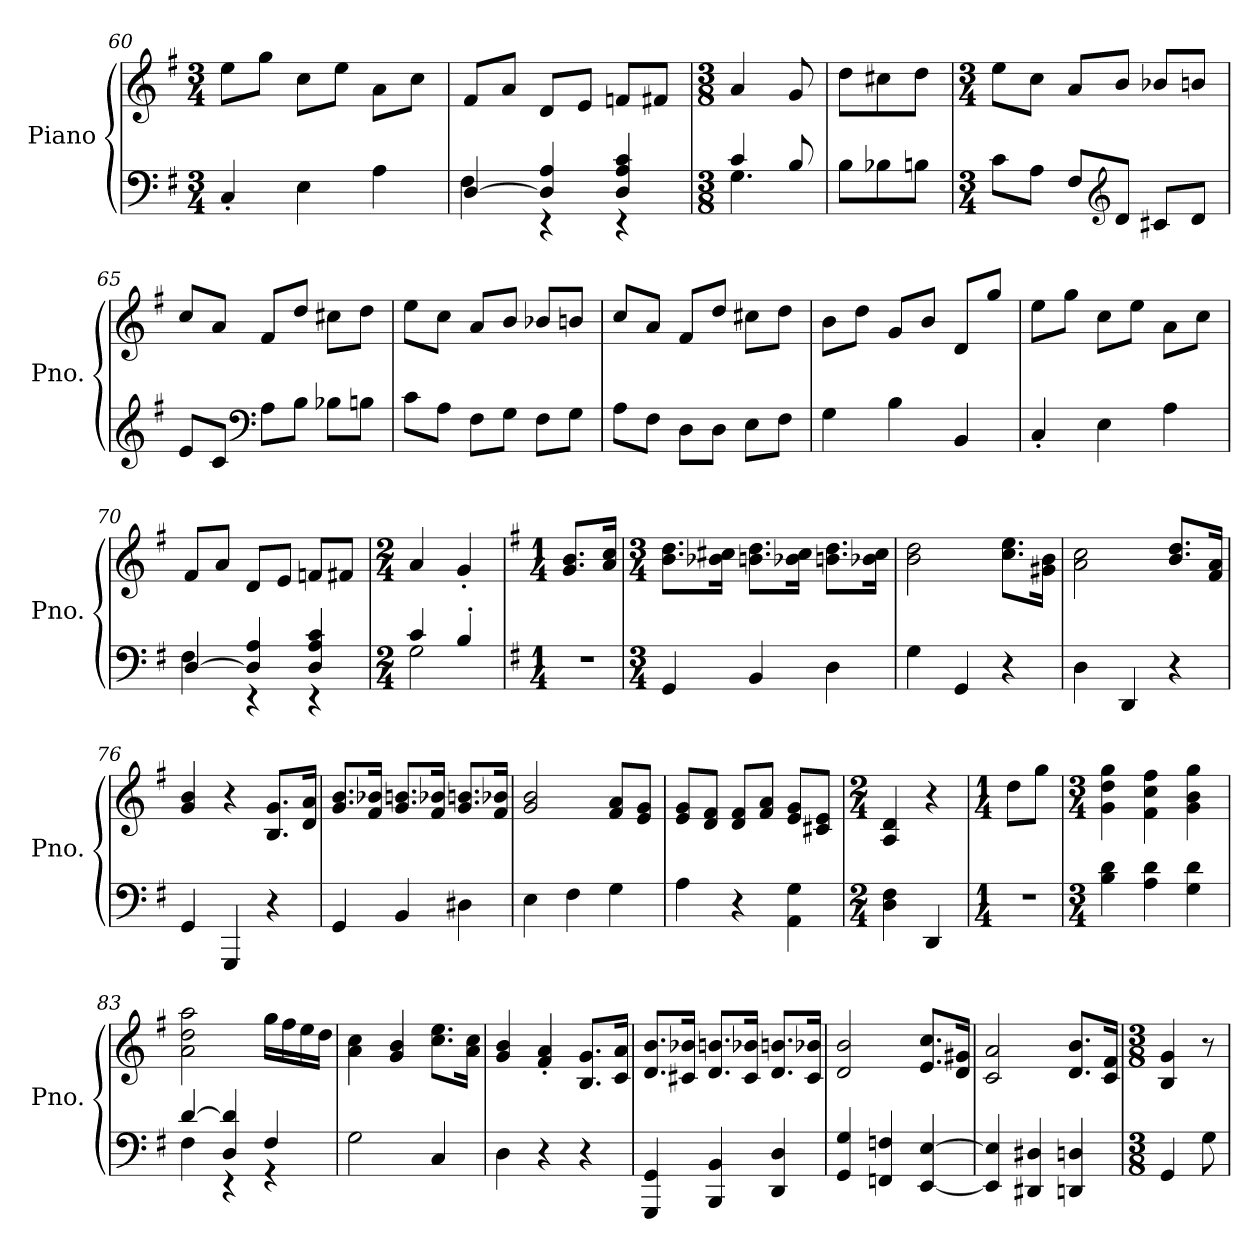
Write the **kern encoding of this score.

**kern	**kern
*part1	*part1
*staff2	*staff1
*I"Piano	*
*I'Pno.	*
*clefF4	*clefG2
*k[f#]	*k[f#]
*M3/4	*M3/4
=60	=60
4C'/	8ee\L
.	8gg\J
4E\	8cc\L
.	8ee\J
4A\	8a\L
.	8cc\J
=61	=61
*^	*
[4D/	4F#\	8f#/L
.	.	8a/J
4D/] 4A/	4r	8d/L
.	.	8e/J
4D/ 4A/ 4c/	4r	8fn/L
.	.	8f#X/J
=62	=62	=62
*M3/8	*	*M3/8
4c/	4.G\	4a/
8B/	.	8g/
*v	*v	*
!!LO:LB:g=z
=63	=63
8B\L	8dd\L
8B-X\	8cc#X\
8Bn\J	8dd\J
=64	=64
*M3/4	*M3/4
8c\L	8ee\L
8A\J	8cc\J
8F#/L	8a/L
*clefG2	*
8d/J	8b/J
8c#X/L	8b-X/L
8d/J	8bn/J
=65	=65
8e/L	8cc/L
8c/J	8a/J
*clefF4	*
8A\L	8f#/L
8B\J	8dd/J
8B-X\L	8cc#X\L
8Bn\J	8dd\J
=66	=66
8c\L	8ee\L
8A\J	8cc\J
8F#\L	8a/L
8G\J	8b/J
8F#\L	8b-X/L
8G\J	8bn/J
=67	=67
8A\L	8cc/L
8F#\J	8a/J
8D\L	8f#/L
8D\J	8dd/J
8E\L	8cc#X\L
8F#\J	8dd\J
!!LO:PB:g=z
=68	=68
4G\	8b\L
.	8dd\J
4B\	8g/L
.	8b/J
4BB/	8d/L
.	8gg/J
=69	=69
4C'/	8ee\L
.	8gg\J
4E\	8cc\L
.	8ee\J
4A\	8a\L
.	8cc\J
=70	=70
*^	*
[4D/	4F#\	8f#/L
.	.	8a/J
4D/] 4A/	4r	8d/L
.	.	8e/J
4D/ 4A/ 4c/	4r	8fn/L
.	.	8f#X/J
=71	=71	=71
*M2/4	*	*M2/4
4c/	2G\	4a/
4B'/	.	4g'/
*v	*v	*
=72	=72
*k[f#]	*k[f#]
*M1/4	*M1/4
4r	8.g/ 8.b/L
.	16a/ 16cc/Jk
!!LO:LB:g=z
=73	=73
*M3/4	*M3/4
4GG/	8.b\ 8.dd\L
.	16b-X\ 16cc#X\Jk
4BB/	8.bn\ 8.dd\L
.	16b-X\ 16cc#\Jk
4D\	8.bn\ 8.dd\L
.	16b-X\ 16cc#\Jk
=74	=74
4G\	2b\ 2dd\
4GG/	.
4r	8.cc\ 8.ee\L
.	16g#X\ 16b\Jk
=75	=75
4D\	2a\ 2cc\
4DD/	.
4r	8.b/ 8.dd/L
.	16f#/ 16a/Jk
=76	=76
4GG/	4g/ 4b/
4GGG/	4r
4r	8.B/ 8.g/L
.	16d/ 16a/Jk
=77	=77
4GG/	8.g/ 8.b/L
.	16f#/ 16b-X/Jk
4BB/	8.g/ 8.bn/L
.	16f#/ 16b-X/Jk
4D#X\	8.g/ 8.bn/L
.	16f#/ 16b-X/Jk
!!LO:LB:g=z
=78	=78
4E\	2g/ 2b/
4F#\	.
4G\	8f#/ 8a/L
.	8e/ 8g/J
=79	=79
4A\	8e/ 8g/L
.	8d/ 8f#/J
4r	8d/ 8f#/L
.	8f#/ 8a/J
4AA\ 4G\	8e/ 8g/L
.	8c#X/ 8e/J
=80	=80
*M2/4	*M2/4
4D\ 4F#\	4A/ 4d/
4DD/	4r
=81	=81
*M1/4	*M1/4
4r	8dd\L
.	8gg\J
=82	=82
*M3/4	*M3/4
4B\ 4d\	4g\ 4dd\ 4gg\
4A\ 4d\	4f#\ 4cc\ 4ff#\
4G\ 4d\	4g\ 4b\ 4gg\
=83	=83
*^	*
[4d/	4F#\	2a\ 2dd\ 2aa\
4D/ 4d/]	4r	.
4F#/	4r	16gg\LL
.	.	16ff#\
.	.	16ee\
.	.	16dd\JJ
*v	*v	*
=84	=84
2G\	4a\ 4cc\
.	4g/ 4b/
4C/	8.cc\ 8.ee\L
.	16a\ 16cc\Jk
!!LO:LB:g=z
=85	=85
4D\	4g/ 4b/
4r	4f#/' 4a/'
4r	8.B/ 8.g/L
.	16c/ 16a/Jk
=86	=86
4GGG/ 4GG/	8.d/ 8.b/L
.	16c#X/ 16b-X/Jk
4BBB/ 4BB/	8.d/ 8.bn/L
.	16c#/ 16b-X/Jk
4DD/ 4D/	8.d/ 8.bn/L
.	16c#/ 16b-X/Jk
=87	=87
4GG/ 4G/	2d/ 2b/
4FFn/ 4Fn/	.
[4EE/ [4E/	8.e/ 8.cc/L
.	16d/ 16g#X/Jk
=88	=88
4EE/] 4E/]	2c/ 2a/
4DD#X/ 4D#X/	.
4DDn/ 4Dn/	8.d/ 8.b/L
.	16c/ 16f#/Jk
=89	=89
*M3/8	*M3/8
4GG/	4B/ 4g/
8G\	8r
=	=
*-	*-
